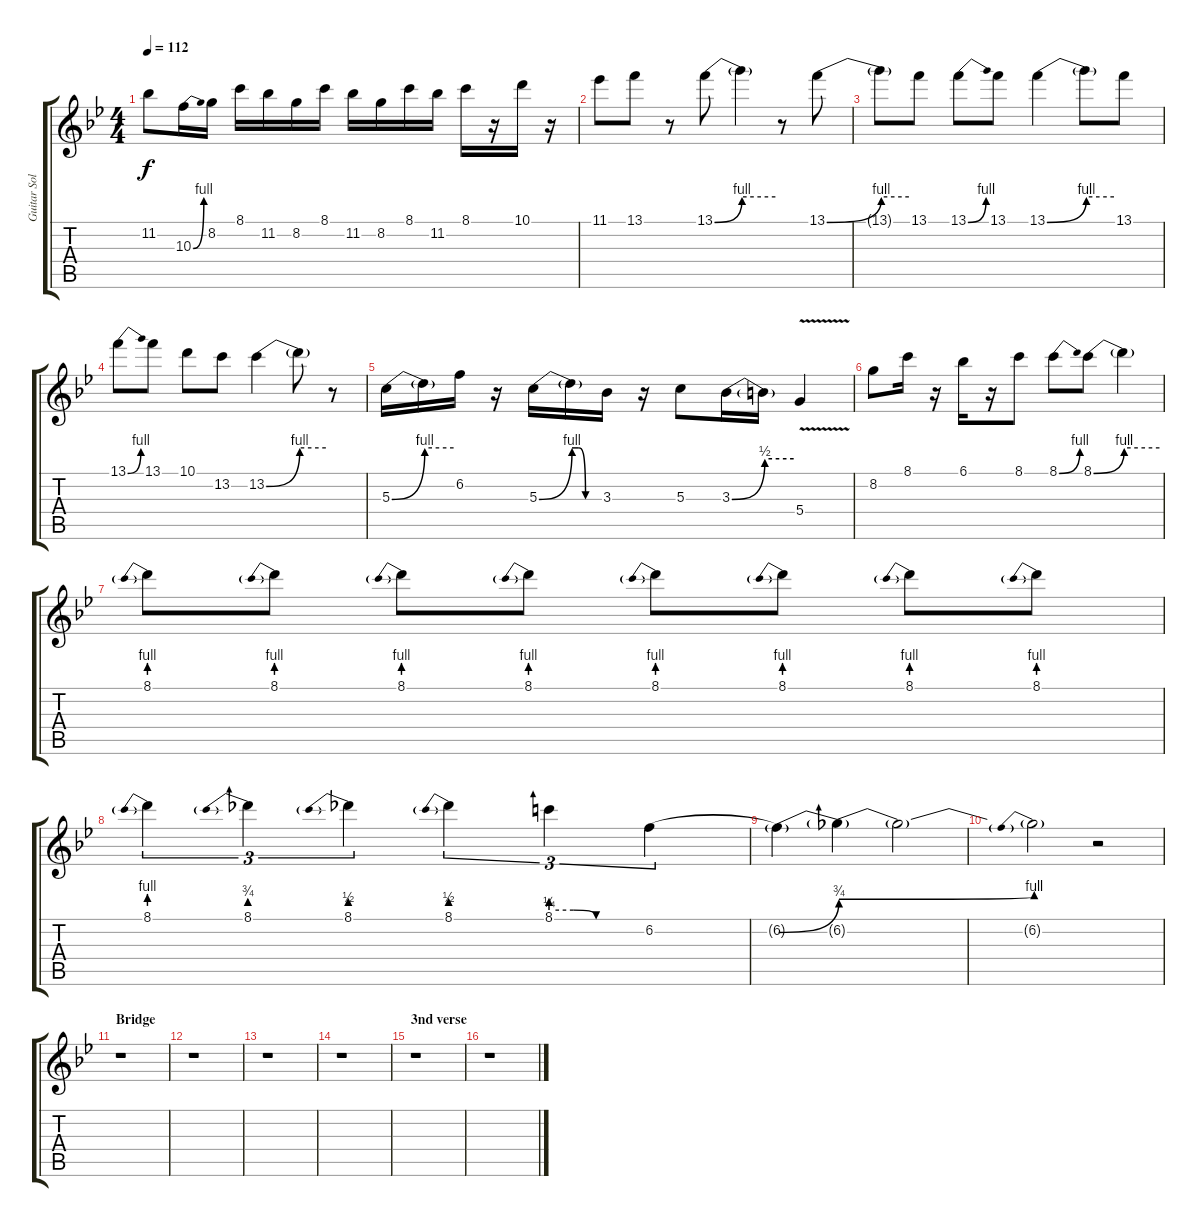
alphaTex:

\track ("Guitar Solo" "Guitar Sol") {instrument overdrivenguitar}
\staff {score tabs}
\tuning (E4 B3 G3 D3 A2 E2) {hide}
\ts (4 4)
\tempo 112
\clef g2
\ks bb
11.2.8{dy f} 10.3{be (bend 0 0 60 4)}.16 8.2.16 8.1.16 11.2.16 8.2.16 8.1.16 11.2.16 8.2.16 8.1.16 11.2.16 8.1.16 r.16 10.1.16 r.16 |
11.1.8 13.1.8 r.8 13.1{be (bend 0 0 60 4)}.8 13.1{be (hold 0 4 60 4) t}.4 r.8 13.1{be (bend 0 0 60 4)}.8 |
13.1{be (hold 0 4 60 4) t}.8 13.1.8 13.1{be (bend 0 0 60 4)}.8 13.1.8 13.1{be (bend 0 0 60 4)}.4 13.1{be (hold 0 4 60 4) t}.8 13.1.8 |
13.1{be (bend 0 0 60 4)}.8 13.1.8 10.1.8 13.2.8 13.2{be (bend 0 0 60 4)}.4 13.2{be (hold 0 4 60 4) t}.8 r.8 |
5.3{be (bend 0 0 60 4)}.16 5.3{be (hold 0 4 60 4) t}.16 6.2.16 r.16 5.3{be (bend 0 0 60 4)}.16 5.3{be (custom 0 4 15 4 30 0 60 0) t}.16 3.3.16 r.16 5.3.8 3.3{be (bend 0 0 60 2)}.16 3.3{be (hold 0 2 60 2) t}.16 5.4{v}.4 |
8.2.8 8.1.16 r.16 6.1.16 r.16 8.1.8 8.1{be (bend 0 0 60 4)}.8 8.1{be (bend 0 0 60 4)}.8 8.1{be (hold 0 4 60 4) t}.4 |
8.1{be (prebend 0 4 60 4)}.8 8.1{be (prebend 0 4 60 4)}.8 8.1{be (prebend 0 4 60 4)}.8 8.1{be (prebend 0 4 60 4)}.8 8.1{be (prebend 0 4 60 4)}.8 8.1{be (prebend 0 4 60 4)}.8 8.1{be (prebend 0 4 60 4)}.8 8.1{be (prebend 0 4 60 4)}.8 |
8.1{be (prebend 0 4 60 4)}.4{tu (3 2)} 8.1{be (prebend 0 3 60 3)}.4{tu (3 2)} 8.1{be (prebend 0 2 60 2)}.4{tu (3 2)} 8.1{be (prebend 0 2 60 2)}.4{tu (3 2)} 8.1{be (custom 0 1 15 1 30 0 60 0)}.4{tu (3 2)} 6.2{be (hold 0 0 60 0)}.4{tu (3 2)} |
6.2{be (bend 0 0 60 3) t}.4 6.2{be (bend 0 3 60 4) t}.4 6.2{t}.2 |
6.2{be (prebend 0 4 60 4) t}.2 r.2 |
\section ("" "Bridge")
r.1 |
r.1 |
r.1 |
r.1 |
\section ("" "3nd verse")
r.1 |
r.1
